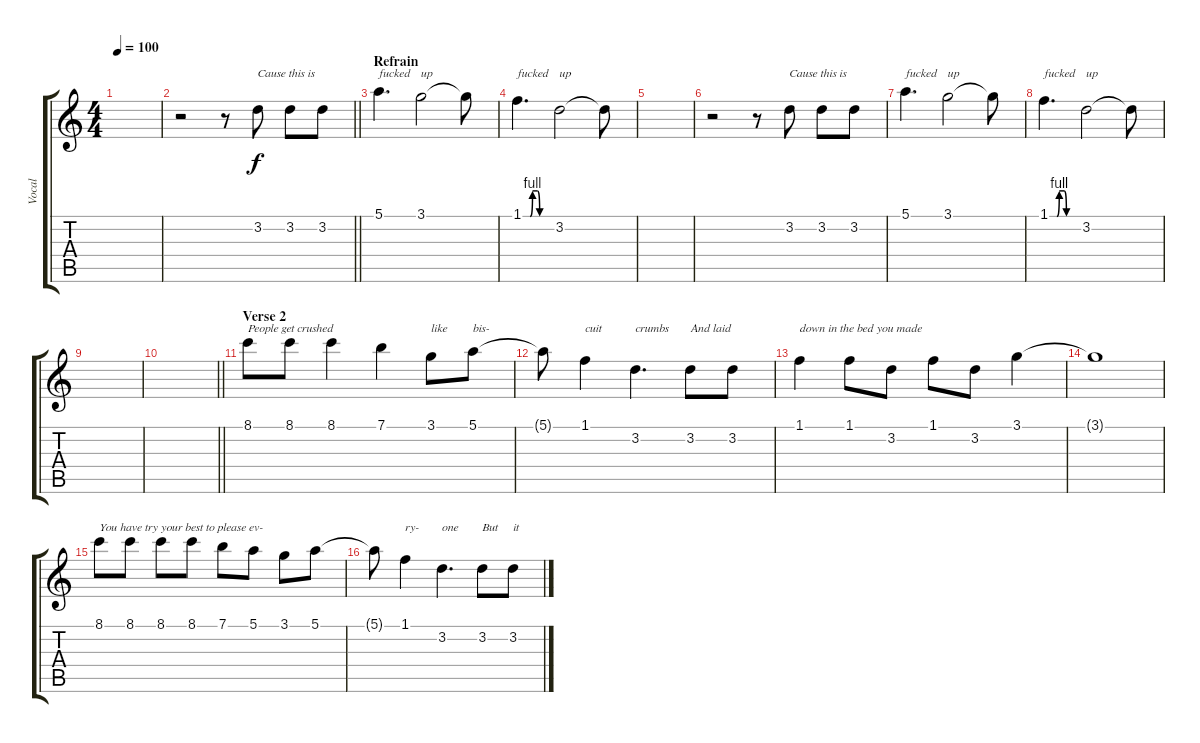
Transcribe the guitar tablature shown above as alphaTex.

\track ("Vocal" "Vocal") {instrument electricguitarjazz}
\staff {score tabs}
\tuning (E4 B3 G3 D3 A2 E2) {hide}
\ts (4 4)
\tempo 100
\clef g2
\ks c
|
\barLineRight lightlight
r.2 r.8 3.2.8{txt "Cause this is"} 3.2.8 3.2.8 |
\section ("" "Refrain")
5.1.4{d txt "fucked"} 3.1.2{txt "up"} 3.1{t}.8 |
1.1{be (custom 0 0 15 0 20 4 30 4 35 0 60 0)}.4{d txt "fucked"} 3.2.2{txt "up"} 3.2{t}.8 |
|
r.2 r.8 3.2.8{txt "Cause this is"} 3.2.8 3.2.8 |
5.1.4{d txt "fucked"} 3.1.2{txt "up"} 3.1{t}.8 |
1.1{be (custom 0 0 15 0 20 4 30 4 35 0 60 0)}.4{d txt "fucked"} 3.2.2{txt "up"} 3.2{t}.8 |
|
\barLineRight lightlight
|
\section ("" "Verse 2")
8.1.8{txt "People get crushed"} 8.1.8 8.1.4 7.1.4 3.1.8{txt "like"} 5.1.8{txt "bis-"} |
5.1{t}.8 1.1.4{txt "cuit"} 3.2.4{d txt "crumbs"} 3.2.8{txt "And laid"} 3.2.8 |
1.1.4{txt "down in the bed you made"} 1.1.8 3.2.8 1.1.8 3.2.8 3.1.4 |
3.1{t}.1 |
8.1.8{txt "You have try your best to please ev-"} 8.1.8 8.1.8 8.1.8 7.1.8 5.1.8 3.1.8 5.1.8 |
5.1{t}.8 1.1.4{txt "ry-"} 3.2.4{d txt "one"} 3.2.8{txt "But"} 3.2.8{txt "it"}
